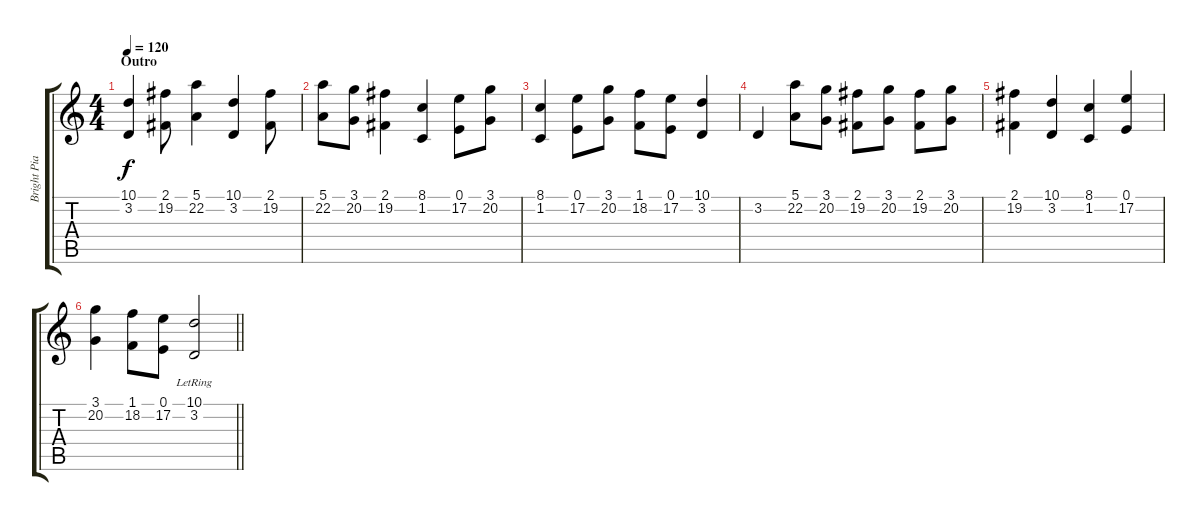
\track ("Bright Piano" "Bright Pia") {instrument brightacousticpiano}
\staff {score tabs}
\tuning (E4 B3 G3 D3 A2 E2) {hide}
\ts (4 4)
\section ("" "Outro")
\tempo 120
\clef g2
\ks c
(10.1 3.2).4{dy f} (2.1 19.2).8 (5.1 22.2).4 (10.1 3.2).4 (2.1 19.2).8 |
(5.1 22.2).8 (3.1 20.2).8 (2.1 19.2).4 (8.1 1.2).4 (0.1 17.2).8 (3.1 20.2).8 |
(8.1 1.2).4 (0.1 17.2).8 (3.1 20.2).8 (1.1 18.2).8 (0.1 17.2).8 (10.1 3.2).4 |
3.2.4 (5.1 22.2).8 (3.1 20.2).8 (2.1 19.2).8 (3.1 20.2).8 (2.1 19.2).8 (3.1 20.2).8 |
(2.1 19.2).4 (10.1 3.2).4 (8.1 1.2).4 (0.1 17.2).4 |
\barLineRight lightlight
(3.1 20.2).4 (1.1 18.2).8 (0.1 17.2).8 (10.1{lr} 3.2{lr}).2
